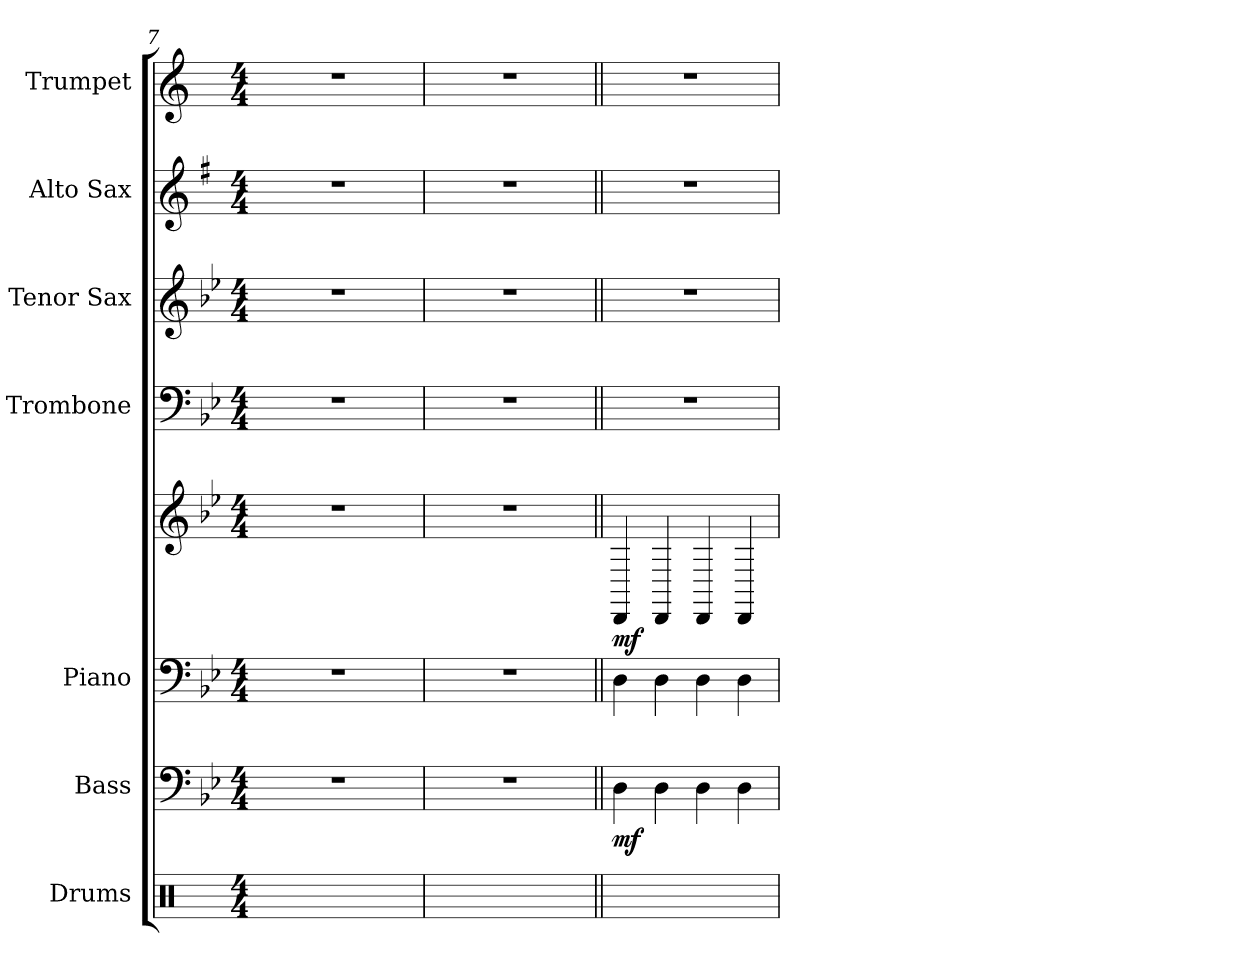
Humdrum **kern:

**kern	**kern	**dynam	**kern	**kern	**dynam	**kern	**kern	**kern	**kern
*part7	*part6	*part6	*part5	*part5	*part5	*part4	*part3	*part2	*part1
*staff8	*staff7	*staff7	*staff6	*staff5	*staff5/6	*staff4	*staff3	*staff2	*staff1
*I"Drums	*I"Bass	*	*I"Piano	*	*	*I"Trombone	*I"Tenor Sax	*I"Alto Sax	*I"Trumpet
*I'Drums	*I'Bass	*	*I'Piano	*	*	*I'Tbn.	*I'Tenor	*I'Alto	*I'Tpt.
!!LO:PB:g=z
*clefX	*clefF4	*	*clefF4	*clefG2	*	*clefF4	*clefG2	*clefG2	*clefG2
*	*ITrd7c12	*	*	*	*	*	*ITrd8c14	*ITrd5c9	*ITrd1c2
*k[]	*k[b-e-]	*	*k[b-e-]	*k[b-e-]	*	*k[b-e-]	*k[b-e-]	*k[b-e-]	*k[b-e-]
*M4/4	*M4/4	*	*M4/4	*M4/4	*	*M4/4	*M4/4	*M4/4	*M4/4
=7	=7	=7	=7	=7	=7	=7	=7	=7	=7
4R	1r	.	1r	1r	.	1r	1r	1r	1r
4R	.	.	.	.	.	.	.	.	.
4R	.	.	.	.	.	.	.	.	.
4R	.	.	.	.	.	.	.	.	.
=8	=8	=8	=8	=8	=8	=8	=8	=8	=8
4R	1r	.	1r	1r	.	1r	1r	1r	1r
4R	.	.	.	.	.	.	.	.	.
4R	.	.	.	.	.	.	.	.	.
4R	.	.	.	.	.	.	.	.	.
=9||	=9||	=9||	=9||	=9||	=9||	=9||	=9||	=9||	=9||
!	!	!LO:DY:b	!	!	!LO:DY:b	!	!	!	!
4R	4DD	mf	4D	4DD	mf	1r	1r	1r	1r
4R	4DD	.	4D	4DD	.	.	.	.	.
4R	4DD	.	4D	4DD	.	.	.	.	.
4R	4DD	.	4D	4DD	.	.	.	.	.
=	=	=	=	=	=	=	=	=	=
*-	*-	*-	*-	*-	*-	*-	*-	*-	*-
